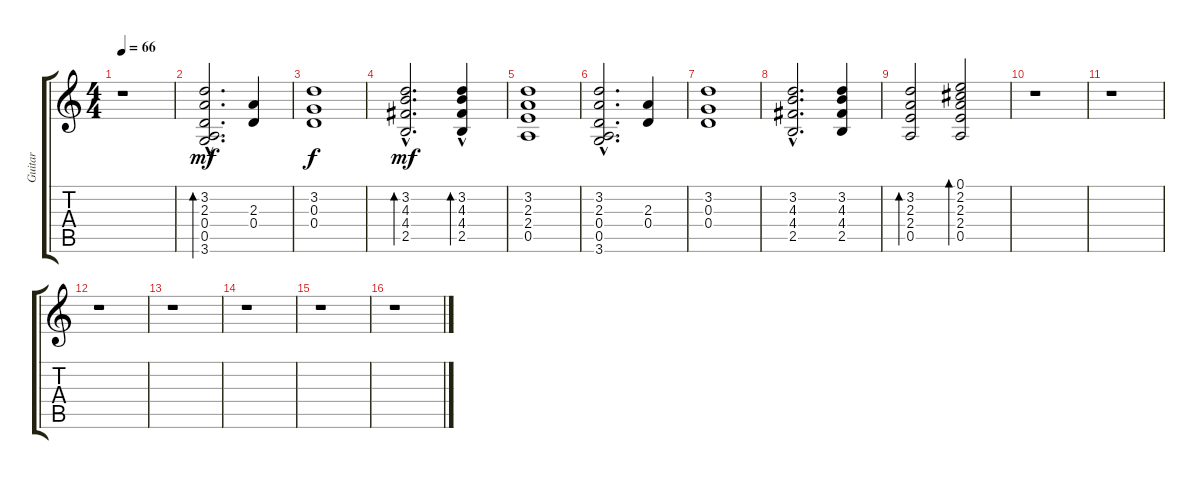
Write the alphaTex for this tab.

\track ("Guitar " "Guitar ") {instrument acousticguitarsteel}
\staff {score tabs}
\tuning (E4 B3 G3 D3 A2 E2) {hide}
\ts (4 4)
\tempo 66
\clef g2
\ks c
r.1{dy mf instrument acousticguitarsteel} |
(3.2{hac} 2.3{hac} 0.4{hac} 0.5{hac} 3.6{hac}).2{d bd 60} (2.3 0.4).4 |
(3.2 0.3 0.4).1{dy f} |
(3.2 4.3{hac} 4.4{hac} 2.5{hac}).2{d bd 60 dy mf} (3.2{hac} 4.3 4.4 2.5).4{bd 60} |
(3.2 2.3 2.4 0.5).1 |
(3.2{hac} 2.3{hac} 0.4{hac} 0.5{hac} 3.6{hac}).2{d} (2.3 0.4).4 |
(3.2 0.3 0.4).1 |
(3.2{hac} 4.3{hac} 4.4{hac} 2.5{hac}).2{d} (3.2 4.3 4.4 2.5).4 |
(3.2 2.3 2.4 0.5).2{bd 60} (0.1 2.2 2.3 2.4 0.5).2{bd 60} |
r.1 |
r.1 |
r.1 |
r.1 |
r.1 |
r.1 |
r.1
